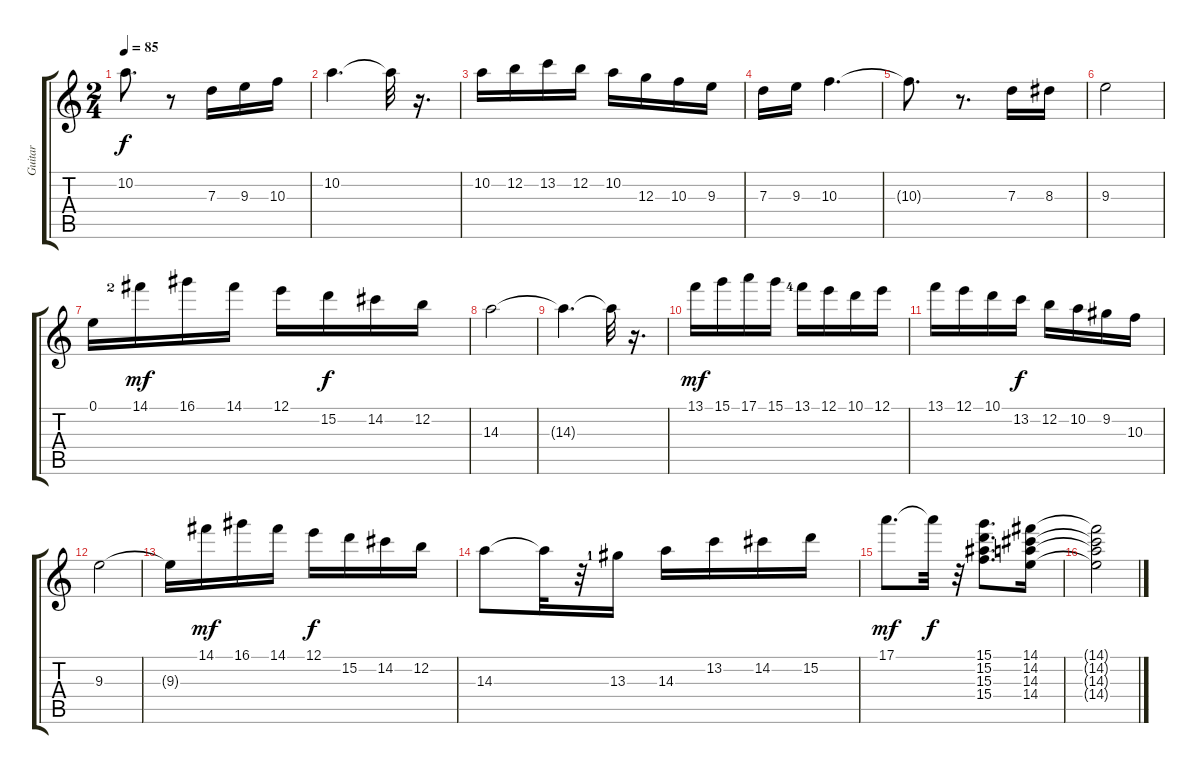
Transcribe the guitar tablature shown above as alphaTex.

\track ("Guitar" "Guitar") {instrument overdrivenguitar}
\staff {score tabs}
\tuning (E4 B3 G3 D3 A2 E2) {hide}
\ts (2 4)
\tempo 85
\clef g2
\ks c
10.2{t}.8{d dy f} r.8 7.3.16 9.3.16 10.3.16 |
10.2.4{d} 10.2{t}.32 r.16{d} |
10.2.16 12.2.16 13.2.16 12.2.16 10.2.16 12.3.16 10.3.16 9.3.16 |
7.3.16 9.3.16 10.3.4{d} |
10.3{t}.8{d} r.8{d} 7.3.16 8.3.16 |
9.3.2 |
0.1.16 14.1{lf 3}.16{dy mf} 16.1.16 14.1.16 12.1.16 15.2.16{dy f} 14.2.16 12.2.16 |
14.3.2 |
14.3{t}.4{d} 14.3{t}.32 r.16{d} |
13.1.16{dy mf} 15.1.16 17.1.16 15.1.16 13.1{lf 5}.16 12.1.16 10.1.16 12.1.16 |
13.1.16 12.1.16 10.1.16 13.2.16{dy f} 12.2.16 10.2.16 9.2.16 10.3.16 |
9.3.2 |
9.3{t}.16 14.1.16{dy mf} 16.1.16 14.1.16 12.1.16{dy f} 15.2.16 14.2.16 12.2.16 |
14.3.8 14.3{t}.32 r.32 13.3{lf 2}.16 14.3.16 13.2.16 14.2.16 15.2.16 |
17.1.8{d dy mf} 17.1{t}.32{dy f} r.32 (15.1 15.2 15.3 15.4).8{d} (14.1 14.2 14.3 14.4).16 |
(14.1{t} 14.2{t} 14.3{t} 14.4{t}).2
